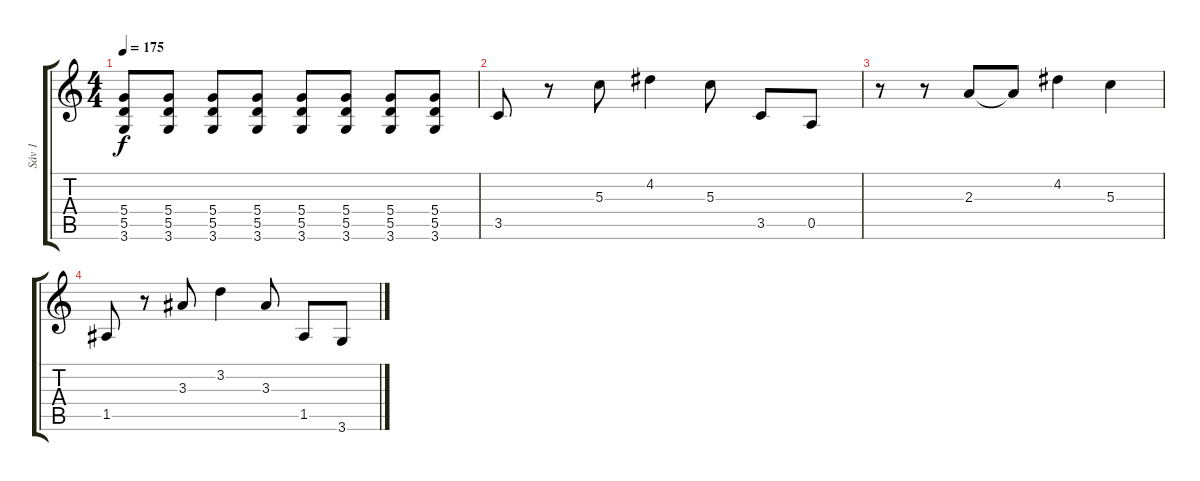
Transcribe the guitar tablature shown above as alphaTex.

\track ("Sáv 1" "Sáv 1") {instrument distortionguitar}
\staff {score tabs}
\tuning (E4 B3 G3 D3 A2 E2) {hide}
\ts (4 4)
\tempo 175
\clef g2
\ks c
(5.4 5.5 3.6).8{dy f} (5.4 5.5 3.6).8 (5.4 5.5 3.6).8 (5.4 5.5 3.6).8 (5.4 5.5 3.6).8 (5.4 5.5 3.6).8 (5.4 5.5 3.6).8 (5.4 5.5 3.6).8 |
3.5.8 r.8 5.3.8 4.2.4 5.3.8 3.5.8 0.5.8 |
r.8 r.8 2.3.8 2.3{t}.8 4.2.4 5.3.4 |
1.5.8 r.8 3.3.8 3.2.4 3.3.8 1.5.8 3.6.8
